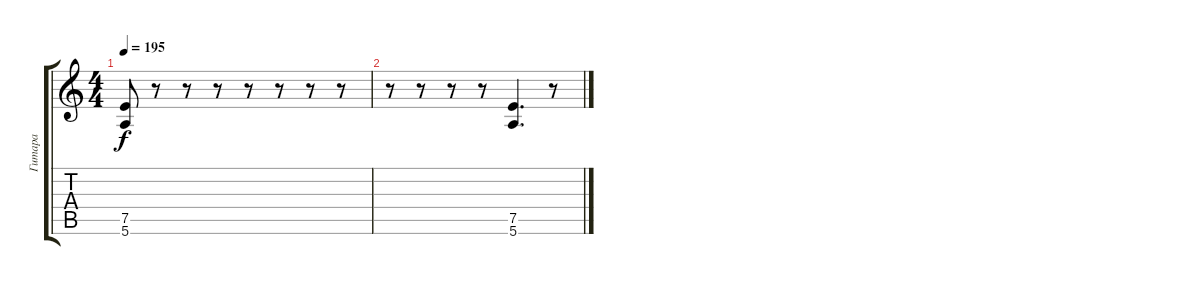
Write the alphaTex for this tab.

\track ("Гитара" "Гитара") {instrument overdrivenguitar}
\staff {score tabs}
\tuning (E4 B3 G3 D3 A2 E2) {hide}
\ts (4 4)
\tempo 195
\clef g2
\ks c
(7.5 5.6).8{dy f} r.8 r.8 r.8 r.8 r.8 r.8 r.8 |
r.8 r.8 r.8 r.8 (7.5 5.6).4{d} r.8
